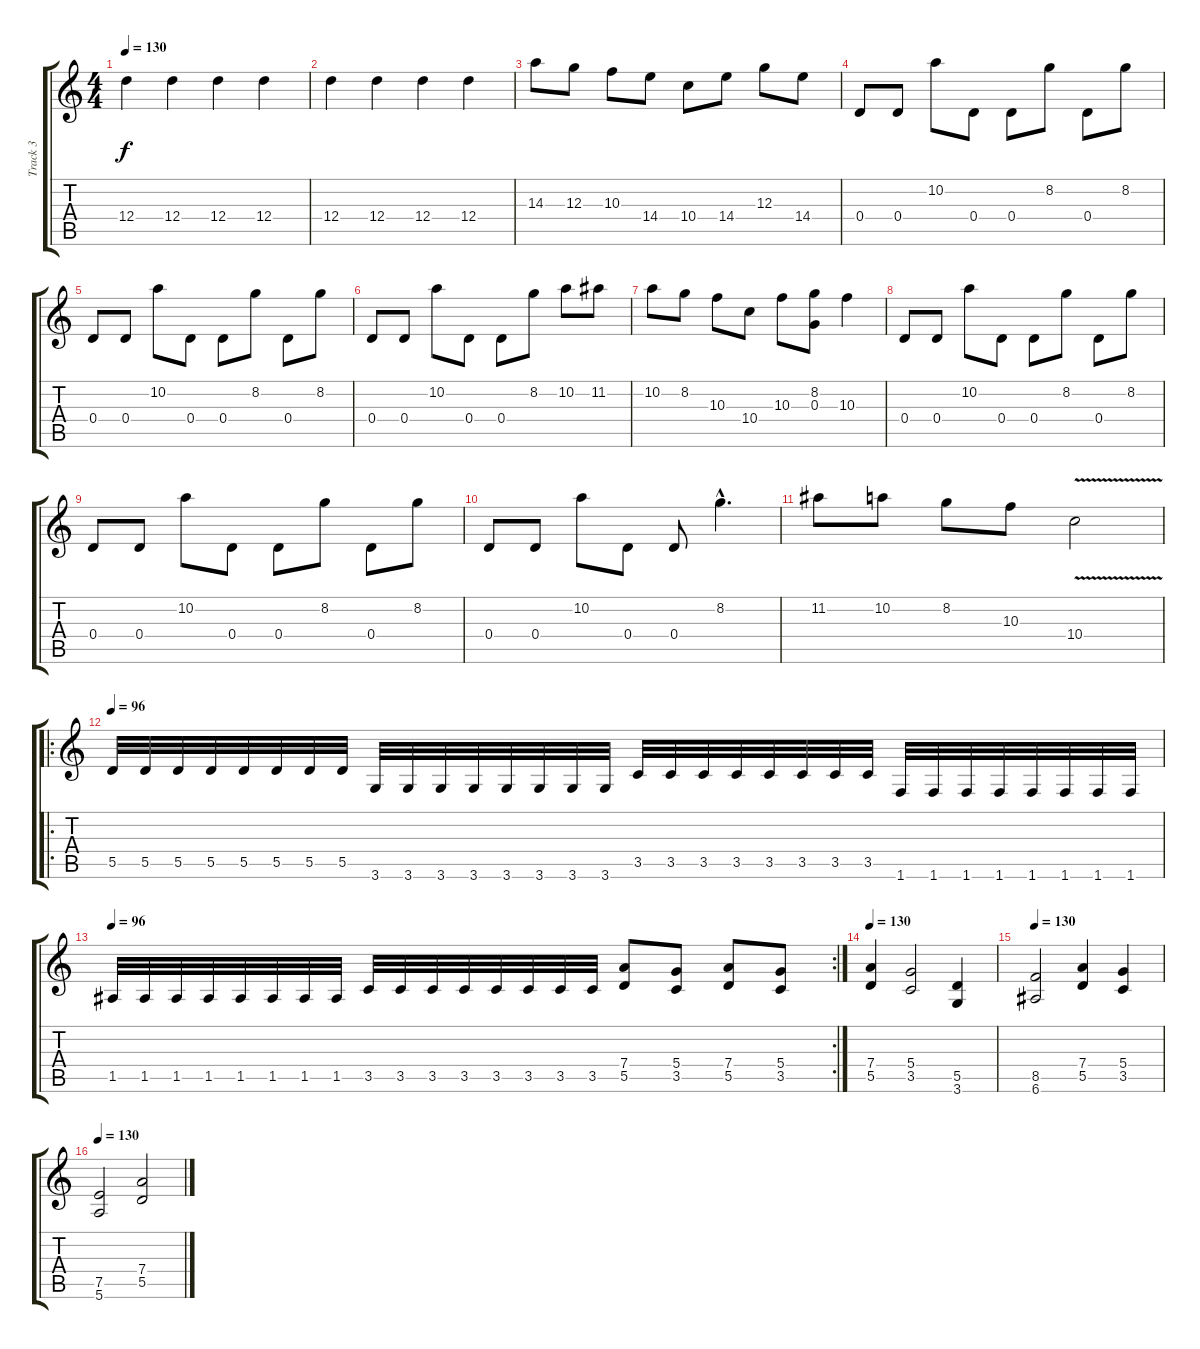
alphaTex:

\track ("Track 3" "Track 3") {instrument distortionguitar}
\staff {score tabs}
\tuning (E4 B3 G3 D3 A2 E2) {hide}
\ts (4 4)
\tempo 130
\clef g2
\ks c
12.4.4{dy f} 12.4.4 12.4.4 12.4.4 |
12.4.4 12.4.4 12.4.4 12.4.4 |
14.3.8 12.3.8 10.3.8 14.4.8 10.4.8 14.4.8 12.3.8 14.4.8 |
0.4.8 0.4.8 10.2.8 0.4.8 0.4.8 8.2.8 0.4.8 8.2.8 |
0.4.8 0.4.8 10.2.8 0.4.8 0.4.8 8.2.8 0.4.8 8.2.8 |
0.4.8 0.4.8 10.2.8 0.4.8 0.4.8 8.2.8 10.2.8 11.2.8 |
10.2.8 8.2.8 10.3.8 10.4.8 10.3.8 (8.2 0.3).8 10.3.4 |
0.4.8 0.4.8 10.2.8 0.4.8 0.4.8 8.2.8 0.4.8 8.2.8 |
0.4.8 0.4.8 10.2.8 0.4.8 0.4.8 8.2.8 0.4.8 8.2.8 |
0.4.8 0.4.8 10.2.8 0.4.8 0.4.8 8.2{hac}.4{d} |
11.2.8 10.2.8 8.2.8 10.3.8 10.4{v}.2 |
\ro
\tempo 96
5.5.32 5.5.32 5.5.32 5.5.32 5.5.32 5.5.32 5.5.32 5.5.32 3.6.32 3.6.32 3.6.32 3.6.32 3.6.32 3.6.32 3.6.32 3.6.32 3.5.32 3.5.32 3.5.32 3.5.32 3.5.32 3.5.32 3.5.32 3.5.32 1.6.32 1.6.32 1.6.32 1.6.32 1.6.32 1.6.32 1.6.32 1.6.32 |
\rc 2
\tempo 96
1.5.32 1.5.32 1.5.32 1.5.32 1.5.32 1.5.32 1.5.32 1.5.32 3.5.32 3.5.32 3.5.32 3.5.32 3.5.32 3.5.32 3.5.32 3.5.32 (7.4 5.5).8 (5.4 3.5).8 (7.4 5.5).8 (5.4 3.5).8 |
\tempo 130
(7.4 5.5).4 (5.4 3.5).2 (5.5 3.6).4 |
\tempo 130
(8.5 6.6).2 (7.4 5.5).4 (5.4 3.5).4 |
\tempo 130
(7.5 5.6).2 (7.4 5.5).2
